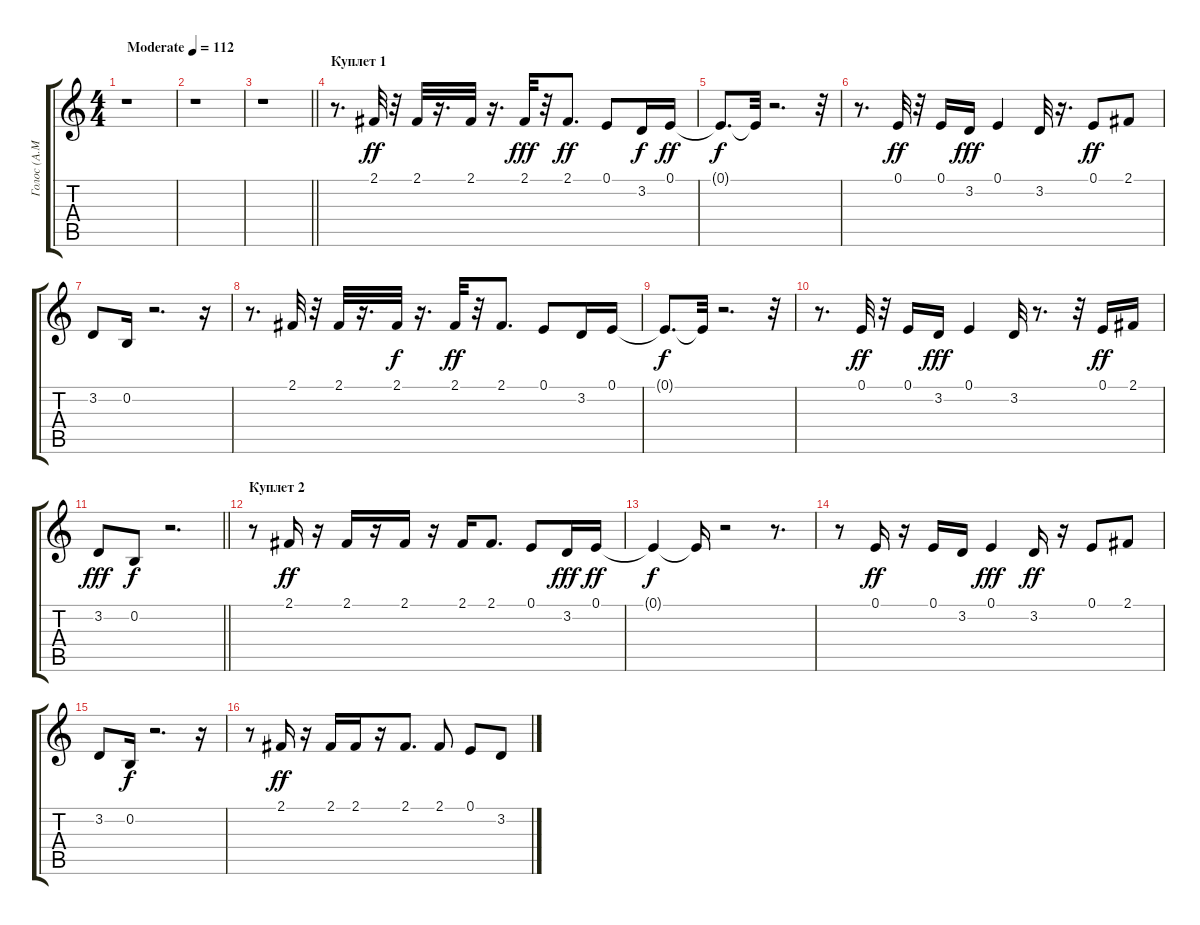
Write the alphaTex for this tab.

\track ("Голос (А.Макаревич)" "Голос (А.М") {instrument flute}
\staff {score tabs}
\tuning (E4 B3 G3 D3 A2 E2) {hide}
\ts (4 4)
\tempo (112 "Moderate")
\clef g2
\ks c
r.1{dy ff instrument flute} |
r.1 |
\barLineRight lightlight
r.1 |
\section ("" "Куплет 1")
r.8{d} 2.1.32 r.32 2.1.32 r.16{d} 2.1.32 r.16{d} 2.1.32{dy fff} r.32 2.1.8{d dy ff} 0.1.8 3.2.16{dy f} 0.1.16{dy ff} |
0.1{t}.8{d dy f} 0.1{t}.32 r.2{d} r.32 |
r.8{d} 0.1.32{dy ff} r.32 0.1.16 3.2.16{dy fff} 0.1.4 3.2.32 r.16{d} 0.1.8{dy ff} 2.1.8 |
3.2.8 0.2.16 r.2{d} r.16 |
r.8{d} 2.1.32 r.32 2.1.32 r.16{d} 2.1.32{dy f} r.16{d} 2.1.32{dy ff} r.32 2.1.8{d} 0.1.8 3.2.16 0.1.16 |
0.1{t}.8{d dy f} 0.1{t}.32 r.2{d} r.32 |
r.8{d} 0.1.32{dy ff} r.32 0.1.16 3.2.16{dy fff} 0.1.4 3.2.32 r.8{d} r.32 0.1.16{dy ff} 2.1.16 |
\barLineRight lightlight
3.2.8{dy fff} 0.2.8{dy f} r.2{d} |
\section ("" "Куплет 2")
r.8 2.1.16{dy ff} r.16 2.1.16 r.16 2.1.16 r.16 2.1.16 2.1.8{d} 0.1.8 3.2.16{dy fff} 0.1.16{dy ff} |
0.1{t}.4{dy f} 0.1{t}.16 r.2 r.8{d} |
r.8 0.1.16{dy ff} r.16 0.1.16 3.2.16 0.1.4{dy fff} 3.2.16{dy ff} r.16 0.1.8 2.1.8 |
3.2.8 0.2.16{dy f} r.2{d} r.16 |
r.8 2.1.16{dy ff} r.16 2.1.16 2.1.16 r.16 2.1.8{d} 2.1.8 0.1.8 3.2.8
